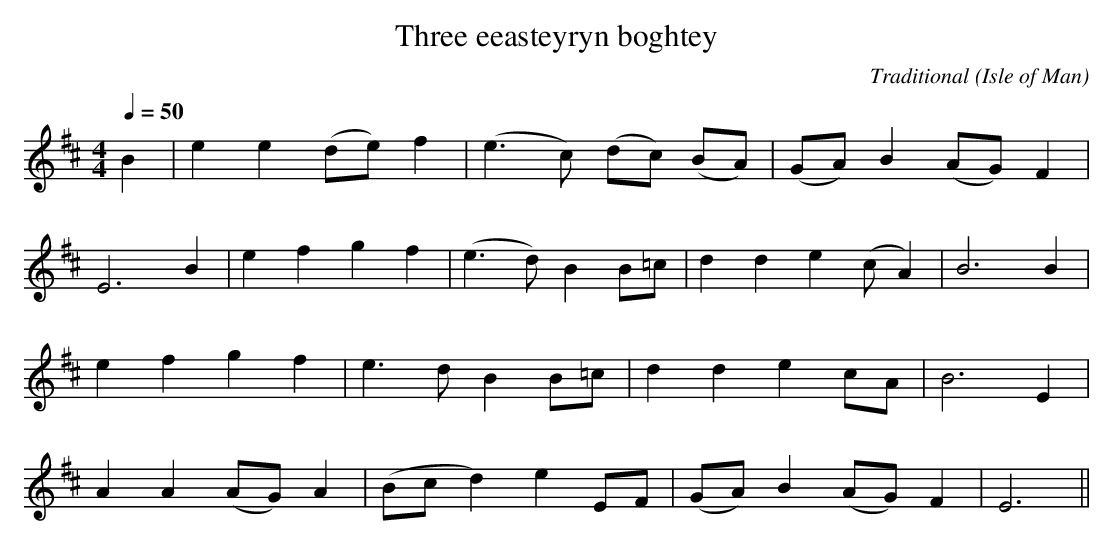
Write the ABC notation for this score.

X:1
T:Three eeasteyryn boghtey
C:Traditional
O:Isle of Man
M:4/4
L:1/4
Q:50
K:D
B|e e (d/e/) f|(e>c) (d/c/) (B/A/)|(G/A/) B (A/G/) F|
E3 B|e f g f|(e>d) B B/=c/|d d e (c/A)/|B3 B|
e f g f|e>d B B/=c/|d d e c/A/|B3 E|
A A (A/G/) A|(B/c/d) e E/F/|(G/A/) B (A/G/) F|E3||
